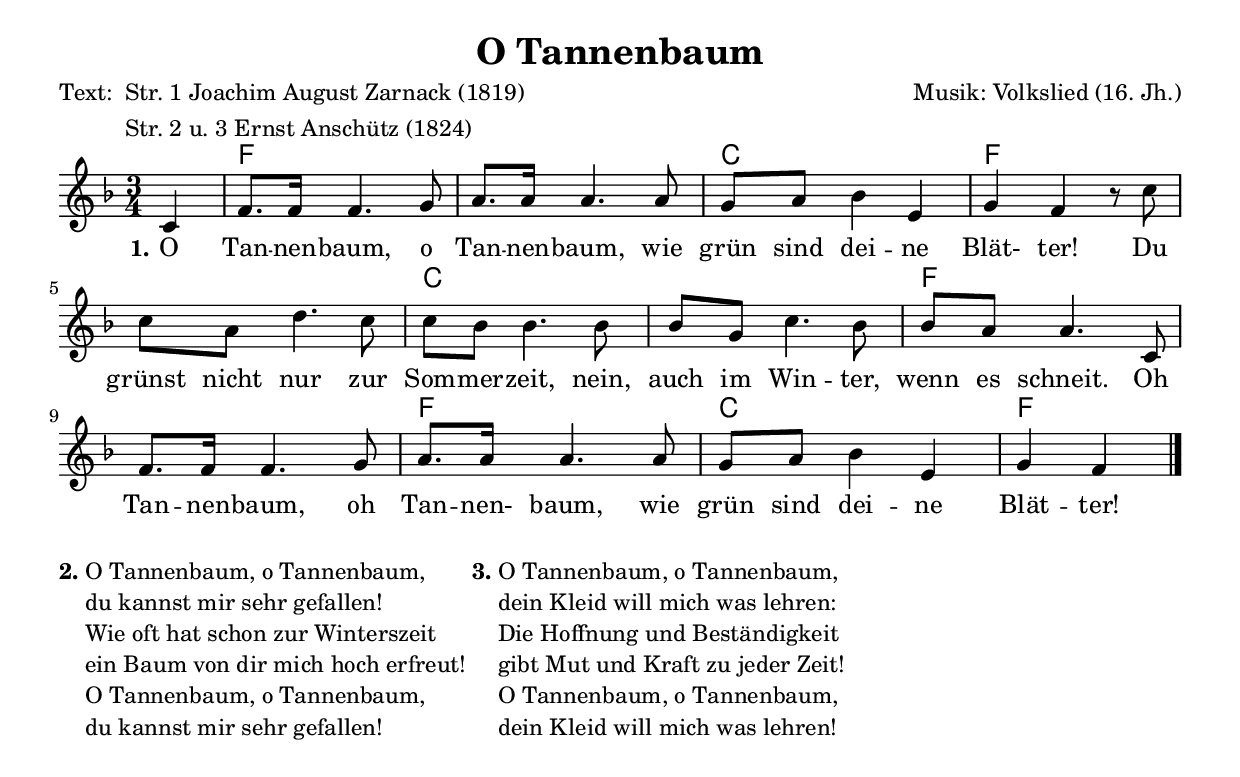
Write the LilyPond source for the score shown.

\version "2.12.3"

\include "default.ly"

\header {
  title="O Tannenbaum"
  composer="Musik: Volkslied (16. Jh.)"
  poet=\markup { \column { "Text: " } \column { "Str. 1 Joachim August Zarnack (1819)""Str. 2 u. 3 Ernst Anschütz (1824)" } }
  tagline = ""
  id = "cc4fc18754b206a7e9d15c117cda7d35e7076783"
}


Melodie=\relative c' {
	\autoBeamOn
 	\partial 4 c 
 	f8. f16 f4. g8
	a8. a16 a4. a8
	g8 a bes4 e,
	g f r8 c'
	c a d4. c8
	c bes bes4. bes8
	bes g c4. bes8
	bes a a4. c,8
	f8. f16 f4. g8
	a8. a16 a4. a8
	g8 a bes4 e,
	g f
	\bar "|."
}


Akkorde= \chordmode {
  
  s4 f1. c2. f1. c1. f1. f2. c2. f2
}

Text=\lyricmode {
	\set stanza = #"1."	
	O Tan -- nen -- baum, o Tan -- nen -- baum,
	wie grün sind dei -- ne Blät- ter!
	Du grünst nicht nur zur Som -- mer -- zeit,
	nein, auch im Win -- ter, wenn es schneit._
	Oh Tan -- nen -- baum, oh Tan -- nen- baum,
	wie grün sind dei -- ne Blät -- ter!
}


\score{
  <<
    \new ChordNames {\Akkorde}
    \new Voice = "Melodie" {
      \autoBeamOff
      \clef violin
      \key f \major
      \time 3/4
      \Melodie
    }
    \new Lyrics = Strophe \lyricsto Melodie \Text
  >>
  %\midi{}
}

\markup {
    \column {
      \line {
	\bold "2."
        \column {
	"O Tannenbaum, o Tannenbaum,"
	"du kannst mir sehr gefallen!"
	"Wie oft hat schon zur Winterszeit"
	"ein Baum von dir mich hoch erfreut!"
	"O Tannenbaum, o Tannenbaum,"
	"du kannst mir sehr gefallen!"
	}
	\bold "3."
        \column {
	"O Tannenbaum, o Tannenbaum,"
	"dein Kleid will mich was lehren:"
	"Die Hoffnung und Beständigkeit"
	"gibt Mut und Kraft zu jeder Zeit!"
	"O Tannenbaum, o Tannenbaum,"
	"dein Kleid will mich was lehren!"
        }
    }
  }
}

 % some settings % vim: sw=2 et
